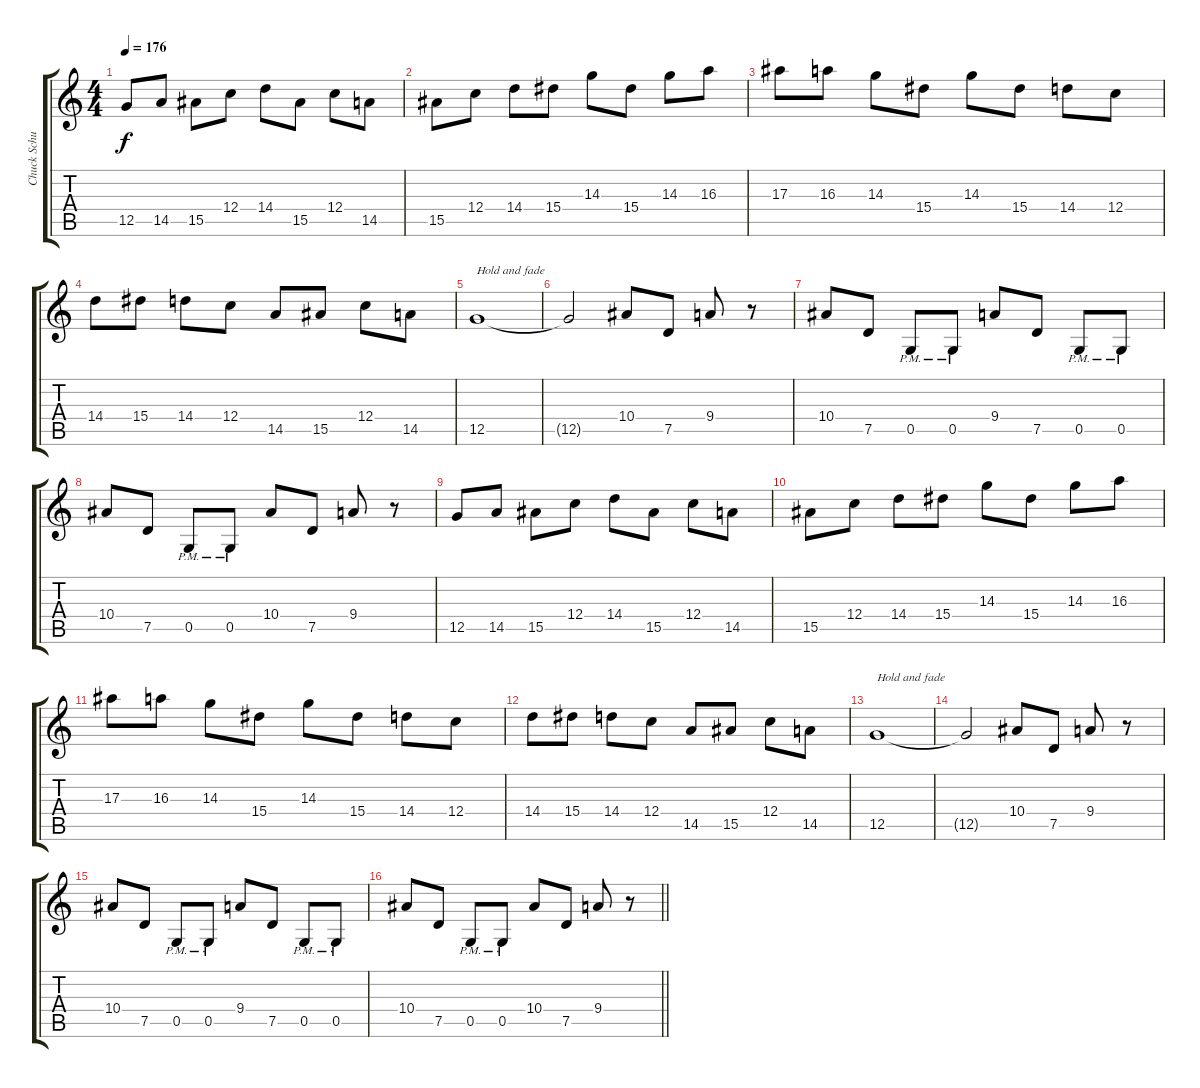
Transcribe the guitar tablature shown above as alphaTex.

\track ("Chuck Schuldiner " "Chuck Schu") {instrument distortionguitar}
\staff {score tabs}
\tuning (D4 A3 F3 C3 G2 D2) {hide}
\ts (4 4)
\tempo 176
\clef g2
\ks c
12.5.8{dy f} 14.5.8 15.5.8 12.4.8 14.4.8 15.5.8 12.4.8 14.5.8 |
15.5.8 12.4.8 14.4.8 15.4.8 14.3.8 15.4.8 14.3.8 16.3.8 |
17.3.8 16.3.8 14.3.8 15.4.8 14.3.8 15.4.8 14.4.8 12.4.8 |
14.4.8 15.4.8 14.4.8 12.4.8 14.5.8 15.5.8 12.4.8 14.5.8 |
12.5.1{txt "Hold and fade"} |
12.5{t}.2 10.4.8 7.5.8 9.4.8 r.8 |
10.4.8 7.5.8 0.5{pm}.8 0.5{pm}.8 9.4.8 7.5.8 0.5{pm}.8 0.5{pm}.8 |
10.4.8 7.5.8 0.5{pm}.8 0.5{pm}.8 10.4.8 7.5.8 9.4.8 r.8 |
12.5.8 14.5.8 15.5.8 12.4.8 14.4.8 15.5.8 12.4.8 14.5.8 |
15.5.8 12.4.8 14.4.8 15.4.8 14.3.8 15.4.8 14.3.8 16.3.8 |
17.3.8 16.3.8 14.3.8 15.4.8 14.3.8 15.4.8 14.4.8 12.4.8 |
14.4.8 15.4.8 14.4.8 12.4.8 14.5.8 15.5.8 12.4.8 14.5.8 |
12.5.1{txt "Hold and fade"} |
12.5{t}.2 10.4.8 7.5.8 9.4.8 r.8 |
10.4.8 7.5.8 0.5{pm}.8 0.5{pm}.8 9.4.8 7.5.8 0.5{pm}.8 0.5{pm}.8 |
\barLineRight lightlight
10.4.8 7.5.8 0.5{pm}.8 0.5{pm}.8 10.4.8 7.5.8 9.4.8 r.8
